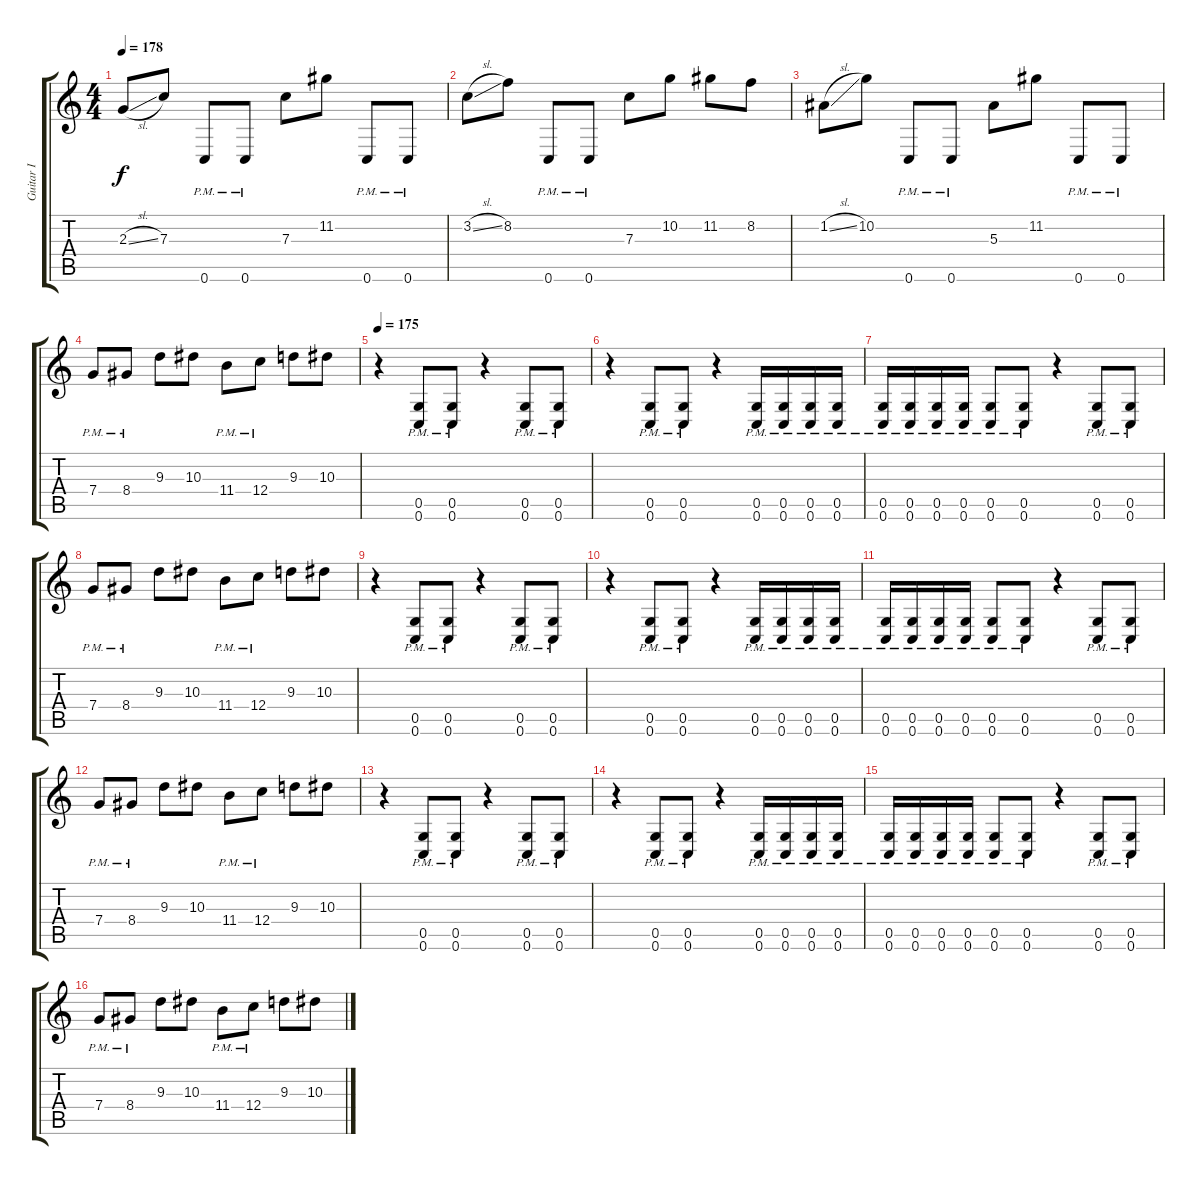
\track ("Guitar I" "Guitar I") {instrument overdrivenguitar}
\staff {score tabs}
\tuning (D4 A3 F3 C3 G2 C2) {hide}
\ts (4 4)
\tempo 178
\clef g2
\ks c
2.3{sl}.8{dy f} 7.3.8 0.6{pm}.8 0.6{pm}.8 7.3.8 11.2.8 0.6{pm}.8 0.6{pm}.8 |
3.2{sl}.8 8.2.8 0.6{pm}.8 0.6{pm}.8 7.3.8 10.2.8 11.2.8 8.2.8 |
1.2{sl}.8 10.2.8 0.6{pm}.8 0.6{pm}.8 5.3.8 11.2.8 0.6{pm}.8 0.6{pm}.8 |
7.4{pm}.8 8.4{pm}.8 9.3.8 10.3.8 11.4{pm}.8 12.4{pm}.8 9.3.8 10.3.8 |
\tempo 175
r.4 (0.5{pm} 0.6{pm}).8 (0.5{pm} 0.6{pm}).8 r.4 (0.5{pm} 0.6{pm}).8 (0.5{pm} 0.6{pm}).8 |
r.4 (0.5{pm} 0.6{pm}).8 (0.5{pm} 0.6{pm}).8 r.4 (0.5{pm} 0.6{pm}).16 (0.5{pm} 0.6{pm}).16 (0.5{pm} 0.6{pm}).16 (0.5{pm} 0.6{pm}).16 |
(0.5{pm} 0.6{pm}).16 (0.5{pm} 0.6{pm}).16 (0.5{pm} 0.6{pm}).16 (0.5{pm} 0.6{pm}).16 (0.5{pm} 0.6{pm}).8 (0.5{pm} 0.6{pm}).8 r.4 (0.5{pm} 0.6{pm}).8 (0.5{pm} 0.6{pm}).8 |
7.4{pm}.8 8.4{pm}.8 9.3.8 10.3.8 11.4{pm}.8 12.4{pm}.8 9.3.8 10.3.8 |
r.4 (0.5{pm} 0.6{pm}).8 (0.5{pm} 0.6{pm}).8 r.4 (0.5{pm} 0.6{pm}).8 (0.5{pm} 0.6{pm}).8 |
r.4 (0.5{pm} 0.6{pm}).8 (0.5{pm} 0.6{pm}).8 r.4 (0.5{pm} 0.6{pm}).16 (0.5{pm} 0.6{pm}).16 (0.5{pm} 0.6{pm}).16 (0.5{pm} 0.6{pm}).16 |
(0.5{pm} 0.6{pm}).16 (0.5{pm} 0.6{pm}).16 (0.5{pm} 0.6{pm}).16 (0.5{pm} 0.6{pm}).16 (0.5{pm} 0.6{pm}).8 (0.5{pm} 0.6{pm}).8 r.4 (0.5{pm} 0.6{pm}).8 (0.5{pm} 0.6{pm}).8 |
7.4{pm}.8 8.4{pm}.8 9.3.8 10.3.8 11.4{pm}.8 12.4{pm}.8 9.3.8 10.3.8 |
r.4 (0.5{pm} 0.6{pm}).8 (0.5{pm} 0.6{pm}).8 r.4 (0.5{pm} 0.6{pm}).8 (0.5{pm} 0.6{pm}).8 |
r.4 (0.5{pm} 0.6{pm}).8 (0.5{pm} 0.6{pm}).8 r.4 (0.5{pm} 0.6{pm}).16 (0.5{pm} 0.6{pm}).16 (0.5{pm} 0.6{pm}).16 (0.5{pm} 0.6{pm}).16 |
(0.5{pm} 0.6{pm}).16 (0.5{pm} 0.6{pm}).16 (0.5{pm} 0.6{pm}).16 (0.5{pm} 0.6{pm}).16 (0.5{pm} 0.6{pm}).8 (0.5{pm} 0.6{pm}).8 r.4 (0.5{pm} 0.6{pm}).8 (0.5{pm} 0.6{pm}).8 |
7.4{pm}.8 8.4{pm}.8 9.3.8 10.3.8 11.4{pm}.8 12.4{pm}.8 9.3.8 10.3.8
